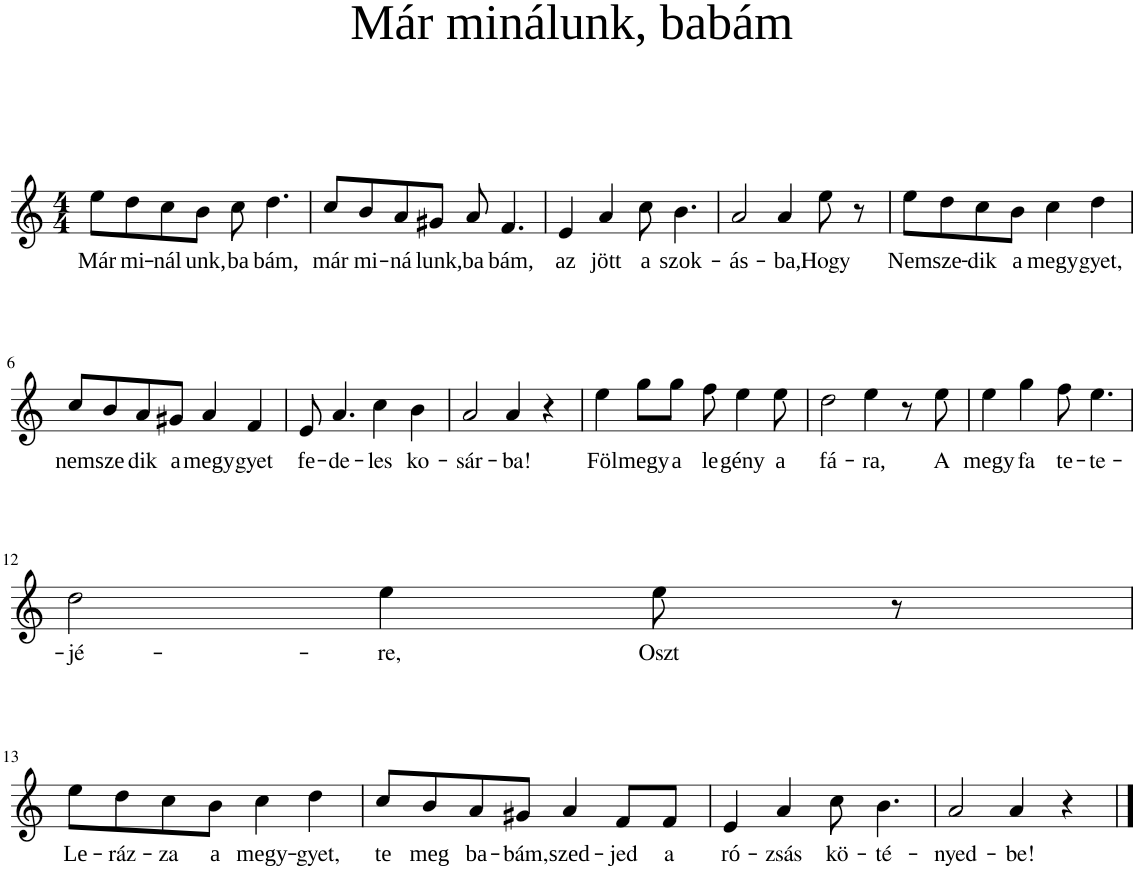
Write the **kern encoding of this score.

**kern	**text
*part1	*part1
*staff1	*staff1
*I"Piano	*
*I'Pno	*
*clefG2	*
*k[]	*
*M4/4	*
=1	=1
!	!LO:LY:b
8ee\L	Már
!	!LO:LY:b
8dd\	mi-
!	!LO:LY:b
8cc\	-nál-
!	!LO:LY:b
8b\J	-unk,
!	!LO:LY:b
8cc\	ba-
!	!LO:LY:b
4.dd\	-bám,
=2	=2
!	!LO:LY:b
8cc/L	már
!	!LO:LY:b
8b/	mi-
!	!LO:LY:b
8a/	-ná-
!	!LO:LY:b
8g#X/J	-lunk,
!	!LO:LY:b
8a/	ba-
!	!LO:LY:b
4.f/	-bám,
=3	=3
!	!LO:LY:b
4e/	az
!	!LO:LY:b
4a/	jött
!	!LO:LY:b
8cc\	a
!	!LO:LY:b
4.b\	szok-
=4	=4
!	!LO:LY:b
2a/	-ás-
!	!LO:LY:b
4a/	-ba,
!	!LO:LY:b
8ee\	Hogy
8r	.
=5	=5
!	!LO:LY:b
8ee\L	Nem
!	!LO:LY:b
8dd\	sze-
!	!LO:LY:b
8cc\	-dik
!	!LO:LY:b
8b\J	a
!	!LO:LY:b
4cc\	megy-
!	!LO:LY:b
4dd\	-gyet,
!!LO:LB:g=z
=6	=6
!	!LO:LY:b
8cc/L	nem
!	!LO:LY:b
8b/	sze-
!	!LO:LY:b
8a/	-dik
!	!LO:LY:b
8g#X/J	a
!	!LO:LY:b
4a/	megy-
!	!LO:LY:b
4f/	-gyet
=7	=7
!	!LO:LY:b
8e/	fe-
!	!LO:LY:b
4.a/	-de-
!	!LO:LY:b
4cc\	-les
!	!LO:LY:b
4b\	ko-
=8	=8
!	!LO:LY:b
2a/	-sár-
!	!LO:LY:b
4a/	-ba!
4r	.
=9	=9
!	!LO:LY:b
4ee\	Föl-
!	!LO:LY:b
8gg\L	-megy
!	!LO:LY:b
8gg\J	a
!	!LO:LY:b
8ff\	le-
!	!LO:LY:b
4ee\	-gény
!	!LO:LY:b
8ee\	a
=10	=10
!	!LO:LY:b
2dd\	fá-
!	!LO:LY:b
4ee\	-ra,
8r	.
!	!LO:LY:b
8ee\	A
=11	=11
!	!LO:LY:b
4ee\	megy-
!	!LO:LY:b
4gg\	-fa
!	!LO:LY:b
8ff\	te-
!	!LO:LY:b
4.ee\	-te-
!!LO:LB:g=z
=12	=12
!	!LO:LY:b
2dd\	-jé-
!	!LO:LY:b
4ee\	-re,
!	!LO:LY:b
8ee\	Oszt
8r	.
!!LO:LB:g=z
=13	=13
!	!LO:LY:b
8ee\L	Le-
!	!LO:LY:b
8dd\	-ráz-
!	!LO:LY:b
8cc\	-za
!	!LO:LY:b
8b\J	a
!	!LO:LY:b
4cc\	megy-
!	!LO:LY:b
4dd\	-gyet,
=14	=14
!	!LO:LY:b
8cc/L	te
!	!LO:LY:b
8b/	meg
!	!LO:LY:b
8a/	ba-
!	!LO:LY:b
8g#X/J	-bám,
!	!LO:LY:b
4a/	szed-
!	!LO:LY:b
8f/L	-jed
!	!LO:LY:b
8f/J	a
=15	=15
!	!LO:LY:b
4e/	ró-
!	!LO:LY:b
4a/	-zsás
!	!LO:LY:b
8cc\	kö-
!	!LO:LY:b
4.b\	-té-
=16	=16
!	!LO:LY:b
2a/	-nyed-
!	!LO:LY:b
4a/	-be!
4r	.
==	==
*-	*-
